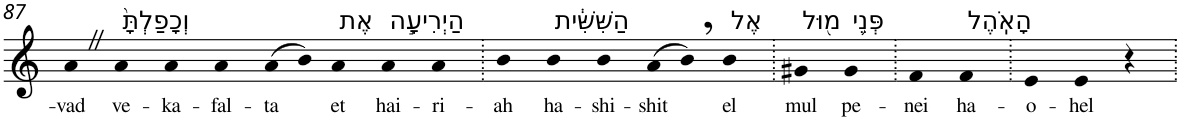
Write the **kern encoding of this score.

**kern	**text
*part1	*part1
*staff1	*staff1
*I"Piano	*
*I'Pno	*
!!LO:PB:g=z
*clefG2	*
*k[]	*
=87	=87
!	!LO:LY:b
4aZ	-vad
!LO:TX:a:t=וְכָפַלְתָּ֙	!
!	!LO:LY:b
4a	ve-
!	!LO:LY:b
4a	-ka-
!	!LO:LY:b
4a	-fal-
!	!LO:LY:b
(8a	-ta
8b)	.
!LO:TX:a:t=אֶת	!
!	!LO:LY:b
4a	et
!LO:TX:a:t=הַיְרִיעָ֣ה	!
!	!LO:LY:b
4a	hai-
!	!LO:LY:b
4a	-ri-
=88.	=88.
!	!LO:LY:b
4b	-ah
!LO:TX:a:t=הַשִּׁשִּׁ֔ית	!
!	!LO:LY:b
4b	ha-
!	!LO:LY:b
4b	-shi-
!	!LO:LY:b
(8a	-shit
8b,)	.
!LO:TX:a:t=אֶל	!
!	!LO:LY:b
4b	el
=89.	=89.
!LO:TX:a:t=מ֖וּל	!
!	!LO:LY:b
4g#X	mul
!LO:TX:a:t=פְּנֵ֥י	!
!	!LO:LY:b
4g#	pe-
=90.	=90.
!	!LO:LY:b
4f	-nei
!LO:TX:a:t=הָאֹֽהֶל	!
!	!LO:LY:b
4f	ha-
=91.	=91.
!	!LO:LY:b
4e	-o-
!	!LO:LY:b
4e	-hel
4r	.
=.	=.
*-	*-
